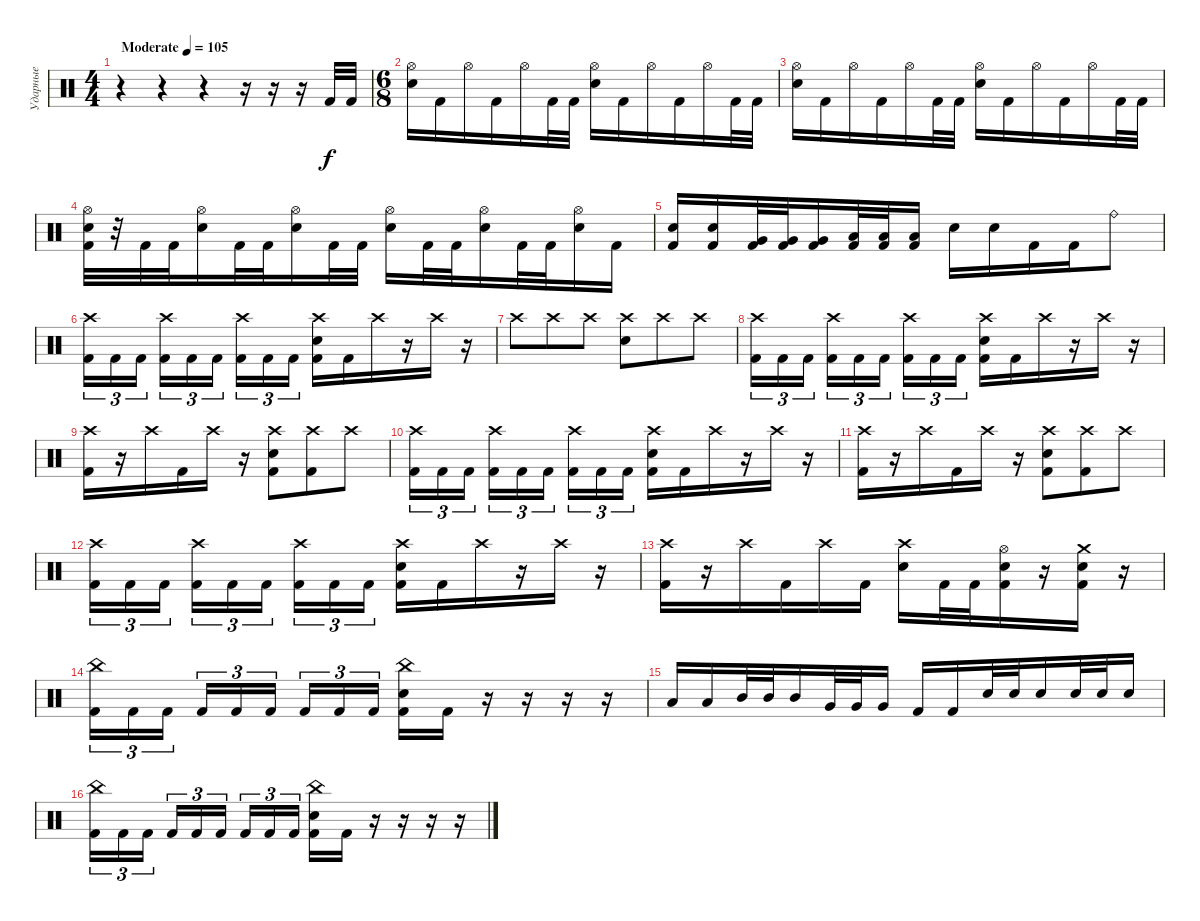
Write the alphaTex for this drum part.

\track ("Ударные" "Ударные") {instrument percussion}
\staff {score}
\articulation defaults
\ts (4 4)
\tempo (105 "Moderate")
\clef neutral
\ks c
r.4{dy f} r.4 r.4 r.16 r.16 r.16 "Kick (hit) 2".32 "Kick (hit) 2".32 |
\ts (6 8)
("Hi-Hat (open)" "Electric Snare (hit)").16 "Kick (hit) 2".16 "Hi-Hat (open)".16 "Kick (hit) 2".16 "Hi-Hat (open)".16 "Kick (hit) 2".32 "Kick (hit) 2".32 ("Hi-Hat (open)" "Electric Snare (hit)").16 "Kick (hit) 2".16 "Hi-Hat (open)".16 "Kick (hit) 2".16 "Hi-Hat (open)".16 "Kick (hit) 2".32 "Kick (hit) 2".32 |
("Hi-Hat (open)" "Electric Snare (hit)").16 "Kick (hit) 2".16 "Hi-Hat (open)".16 "Kick (hit) 2".16 "Hi-Hat (open)".16 "Kick (hit) 2".32 "Kick (hit) 2".32 ("Hi-Hat (open)" "Electric Snare (hit)").16 "Kick (hit) 2".16 "Hi-Hat (open)".16 "Kick (hit) 2".16 "Hi-Hat (open)".16 "Kick (hit) 2".32 "Kick (hit) 2".32 |
("Hi-Hat (open)" "Electric Snare (hit)" "Kick (hit) 2").32 r.32 "Kick (hit) 2".32 "Kick (hit) 2".32 ("Hi-Hat (open)" "Electric Snare (hit)").16 "Kick (hit) 2".32 "Kick (hit) 2".32 ("Hi-Hat (open)" "Electric Snare (hit)").16 "Kick (hit) 2".32 "Kick (hit) 2".32 ("Hi-Hat (open)" "Electric Snare (hit)").16 "Kick (hit) 2".32 "Kick (hit) 2".32 ("Hi-Hat (open)" "Electric Snare (hit)").16 "Kick (hit) 2".32 "Kick (hit) 2".32 ("Hi-Hat (open)" "Electric Snare (hit)").16 "Kick (hit) 2".16 |
("Electric Snare (hit)" "Kick (hit) 2").16 ("Electric Snare (hit)" "Kick (hit) 2").16 ("Very Low Tom (hit)" "Kick (hit) 2").32 ("Very Low Tom (hit)" "Kick (hit) 2").32 ("Very Low Tom (hit)" "Kick (hit) 2").16 ("Low Floor Tom (hit)" "Kick (hit) 2").32 ("Low Floor Tom (hit)" "Kick (hit) 2").32 ("Low Floor Tom (hit)" "Kick (hit) 2").16 "Electric Snare (hit)".16 "Electric Snare (hit)".16 "Kick (hit) 2".16 "Kick (hit) 2".16 "Ride (bell)".8 |
("Crash high (hit)" "Kick (hit) 2").16{tu (3 2)} "Kick (hit) 2".16{tu (3 2)} "Kick (hit) 2".16{tu (3 2) beam splitsecondary} ("Crash high (hit)" "Kick (hit) 2").16{tu (3 2)} "Kick (hit) 2".16{tu (3 2)} "Kick (hit) 2".16{tu (3 2) beam splitsecondary} ("Crash high (hit)" "Kick (hit) 2").16{tu (3 2)} "Kick (hit) 2".16{tu (3 2)} "Kick (hit) 2".16{tu (3 2)} ("Crash high (hit)" "Electric Snare (hit)" "Kick (hit) 2").16 "Kick (hit) 2".16 "Crash high (hit)".16 r.16 "Crash high (hit)".16 r.16 |
"Crash high (hit)".8 "Crash high (hit)".8 "Crash high (hit)".8 ("Crash high (hit)" "Electric Snare (hit)").8 "Crash high (hit)".8 "Crash high (hit)".8 |
("Crash high (hit)" "Kick (hit) 2").16{tu (3 2)} "Kick (hit) 2".16{tu (3 2)} "Kick (hit) 2".16{tu (3 2) beam splitsecondary} ("Crash high (hit)" "Kick (hit) 2").16{tu (3 2)} "Kick (hit) 2".16{tu (3 2)} "Kick (hit) 2".16{tu (3 2) beam splitsecondary} ("Crash high (hit)" "Kick (hit) 2").16{tu (3 2)} "Kick (hit) 2".16{tu (3 2)} "Kick (hit) 2".16{tu (3 2)} ("Crash high (hit)" "Electric Snare (hit)" "Kick (hit) 2").16 "Kick (hit) 2".16 "Crash high (hit)".16 r.16 "Crash high (hit)".16 r.16 |
("Crash high (hit)" "Kick (hit) 2").16 r.16 "Crash high (hit)".16 "Kick (hit) 2".16 "Crash high (hit)".16 r.16 ("Crash high (hit)" "Electric Snare (hit)" "Kick (hit) 2").8 ("Crash high (hit)" "Kick (hit) 2").8 "Crash high (hit)".8 |
("Crash high (hit)" "Kick (hit) 2").16{tu (3 2)} "Kick (hit) 2".16{tu (3 2)} "Kick (hit) 2".16{tu (3 2) beam splitsecondary} ("Crash high (hit)" "Kick (hit) 2").16{tu (3 2)} "Kick (hit) 2".16{tu (3 2)} "Kick (hit) 2".16{tu (3 2) beam splitsecondary} ("Crash high (hit)" "Kick (hit) 2").16{tu (3 2)} "Kick (hit) 2".16{tu (3 2)} "Kick (hit) 2".16{tu (3 2)} ("Crash high (hit)" "Electric Snare (hit)" "Kick (hit) 2").16 "Kick (hit) 2".16 "Crash high (hit)".16 r.16 "Crash high (hit)".16 r.16 |
("Crash high (hit)" "Kick (hit) 2").16 r.16 "Crash high (hit)".16 "Kick (hit) 2".16 "Crash high (hit)".16 r.16 ("Crash high (hit)" "Electric Snare (hit)" "Kick (hit) 2").8 ("Crash high (hit)" "Kick (hit) 2").8 "Crash high (hit)".8 |
("Crash high (hit)" "Kick (hit) 2").16{tu (3 2)} "Kick (hit) 2".16{tu (3 2)} "Kick (hit) 2".16{tu (3 2) beam splitsecondary} ("Crash high (hit)" "Kick (hit) 2").16{tu (3 2)} "Kick (hit) 2".16{tu (3 2)} "Kick (hit) 2".16{tu (3 2) beam splitsecondary} ("Crash high (hit)" "Kick (hit) 2").16{tu (3 2)} "Kick (hit) 2".16{tu (3 2)} "Kick (hit) 2".16{tu (3 2)} ("Crash high (hit)" "Electric Snare (hit)" "Kick (hit) 2").16 "Kick (hit) 2".16 "Crash high (hit)".16 r.16 "Crash high (hit)".16 r.16 |
("Crash high (hit)" "Kick (hit) 2").16 r.16 "Crash high (hit)".16 "Kick (hit) 2".16 "Crash high (hit)".16 "Kick (hit) 2".16 ("Crash high (hit)" "Electric Snare (hit)").16 "Kick (hit) 2".32 "Kick (hit) 2".32 ("Hi-Hat (open)" "Electric Snare (hit)" "Kick (hit) 2").16 r.16 ("Crash medium (hit)" "Electric Snare (hit)" "Kick (hit) 2").16 r.16 |
("China (hit)" "Kick (hit) 2").16{tu (3 2)} "Kick (hit) 2".16{tu (3 2)} "Kick (hit) 2".16{tu (3 2) beam splitsecondary} "Kick (hit) 2".16{tu (3 2)} "Kick (hit) 2".16{tu (3 2)} "Kick (hit) 2".16{tu (3 2) beam splitsecondary} "Kick (hit) 2".16{tu (3 2)} "Kick (hit) 2".16{tu (3 2)} "Kick (hit) 2".16{tu (3 2)} ("China (hit)" "Electric Snare (hit)" "Kick (hit) 2").16 "Kick (hit) 2".16 r.16 r.16 r.16 r.16 |
"Low Floor Tom (hit)".16 "Low Floor Tom (hit)".16 "Mid Tom (hit)".32 "Mid Tom (hit)".32 "Mid Tom (hit)".16 "Very Low Tom (hit)".32 "Very Low Tom (hit)".32 "Very Low Tom (hit)".16 "Kick (hit) 2".16 "Kick (hit) 2".16 "Electric Snare (hit)".32 "Electric Snare (hit)".32 "Electric Snare (hit)".16 "Electric Snare (hit)".32 "Electric Snare (hit)".32 "Electric Snare (hit)".16 |
("China (hit)" "Kick (hit) 2").16{tu (3 2)} "Kick (hit) 2".16{tu (3 2)} "Kick (hit) 2".16{tu (3 2) beam splitsecondary} "Kick (hit) 2".16{tu (3 2)} "Kick (hit) 2".16{tu (3 2)} "Kick (hit) 2".16{tu (3 2) beam splitsecondary} "Kick (hit) 2".16{tu (3 2)} "Kick (hit) 2".16{tu (3 2)} "Kick (hit) 2".16{tu (3 2)} ("China (hit)" "Electric Snare (hit)" "Kick (hit) 2").16 "Kick (hit) 2".16 r.16 r.16 r.16 r.16
